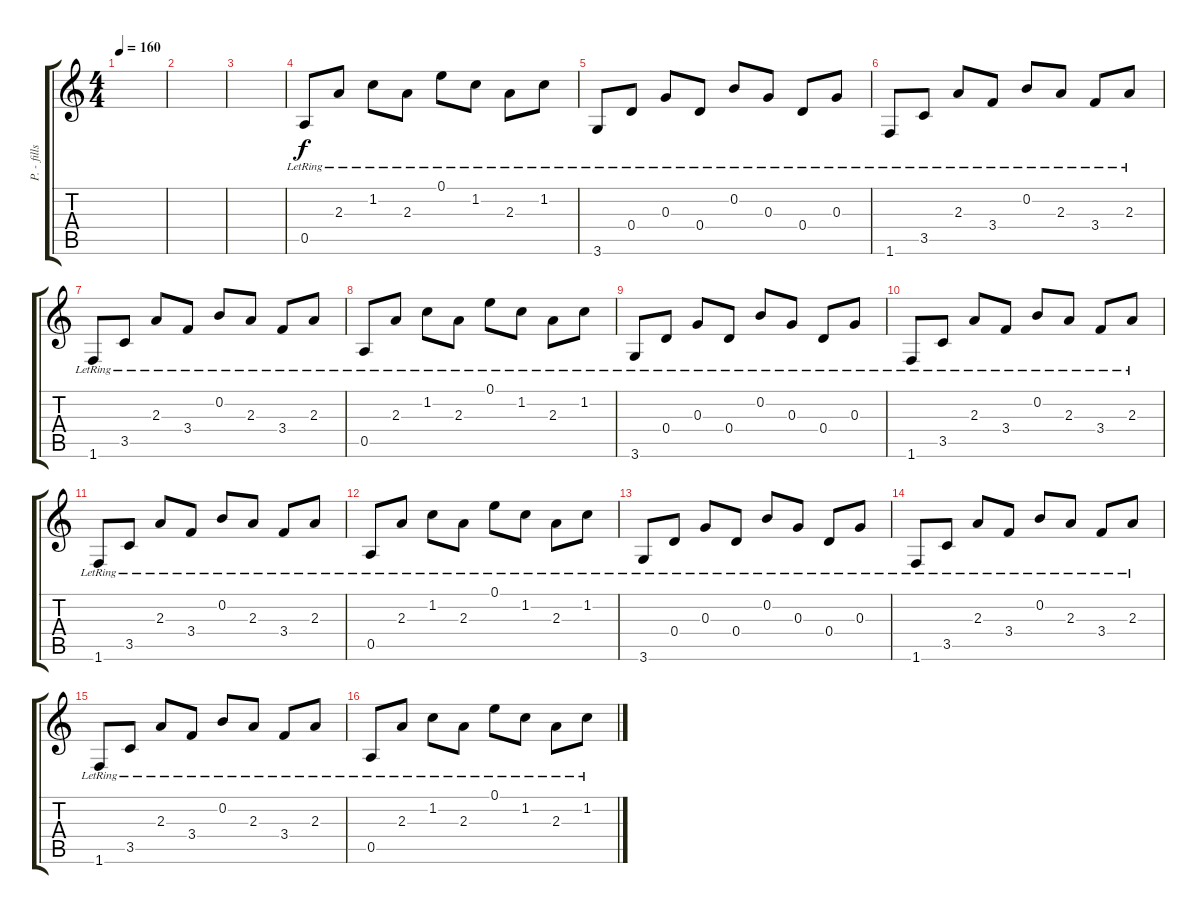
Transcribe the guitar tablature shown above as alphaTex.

\track ("P. - fills" "P. - fills") {instrument distortionguitar}
\staff {score tabs}
\tuning (E4 B3 G3 D3 A2 E2) {hide}
\ts (4 4)
\tempo 160
\clef g2
\ks c
|
|
|
0.5{lr}.8{instrument electricguitarclean} 2.3{lr}.8 1.2{lr}.8 2.3{lr}.8 0.1{lr}.8 1.2{lr}.8 2.3{lr}.8 1.2{lr}.8 |
3.6{lr}.8 0.4{lr}.8 0.3{lr}.8 0.4{lr}.8 0.2{lr}.8 0.3{lr}.8 0.4{lr}.8 0.3{lr}.8 |
1.6{lr}.8 3.5{lr}.8 2.3{lr}.8 3.4{lr}.8 0.2{lr}.8 2.3{lr}.8 3.4{lr}.8 2.3{lr}.8 |
1.6{lr}.8 3.5{lr}.8 2.3{lr}.8 3.4{lr}.8 0.2{lr}.8 2.3{lr}.8 3.4{lr}.8 2.3{lr}.8 |
0.5{lr}.8{instrument electricguitarclean} 2.3{lr}.8 1.2{lr}.8 2.3{lr}.8 0.1{lr}.8 1.2{lr}.8 2.3{lr}.8 1.2{lr}.8 |
3.6{lr}.8 0.4{lr}.8 0.3{lr}.8 0.4{lr}.8 0.2{lr}.8 0.3{lr}.8 0.4{lr}.8 0.3{lr}.8 |
1.6{lr}.8 3.5{lr}.8 2.3{lr}.8 3.4{lr}.8 0.2{lr}.8 2.3{lr}.8 3.4{lr}.8 2.3{lr}.8 |
1.6{lr}.8 3.5{lr}.8 2.3{lr}.8 3.4{lr}.8 0.2{lr}.8 2.3{lr}.8 3.4{lr}.8 2.3{lr}.8 |
0.5{lr}.8{instrument electricguitarclean} 2.3{lr}.8 1.2{lr}.8 2.3{lr}.8 0.1{lr}.8 1.2{lr}.8 2.3{lr}.8 1.2{lr}.8 |
3.6{lr}.8 0.4{lr}.8 0.3{lr}.8 0.4{lr}.8 0.2{lr}.8 0.3{lr}.8 0.4{lr}.8 0.3{lr}.8 |
1.6{lr}.8 3.5{lr}.8 2.3{lr}.8 3.4{lr}.8 0.2{lr}.8 2.3{lr}.8 3.4{lr}.8 2.3{lr}.8 |
1.6{lr}.8 3.5{lr}.8 2.3{lr}.8 3.4{lr}.8 0.2{lr}.8 2.3{lr}.8 3.4{lr}.8 2.3{lr}.8 |
0.5{lr}.8{instrument electricguitarclean} 2.3{lr}.8 1.2{lr}.8 2.3{lr}.8 0.1{lr}.8 1.2{lr}.8 2.3{lr}.8 1.2{lr}.8
